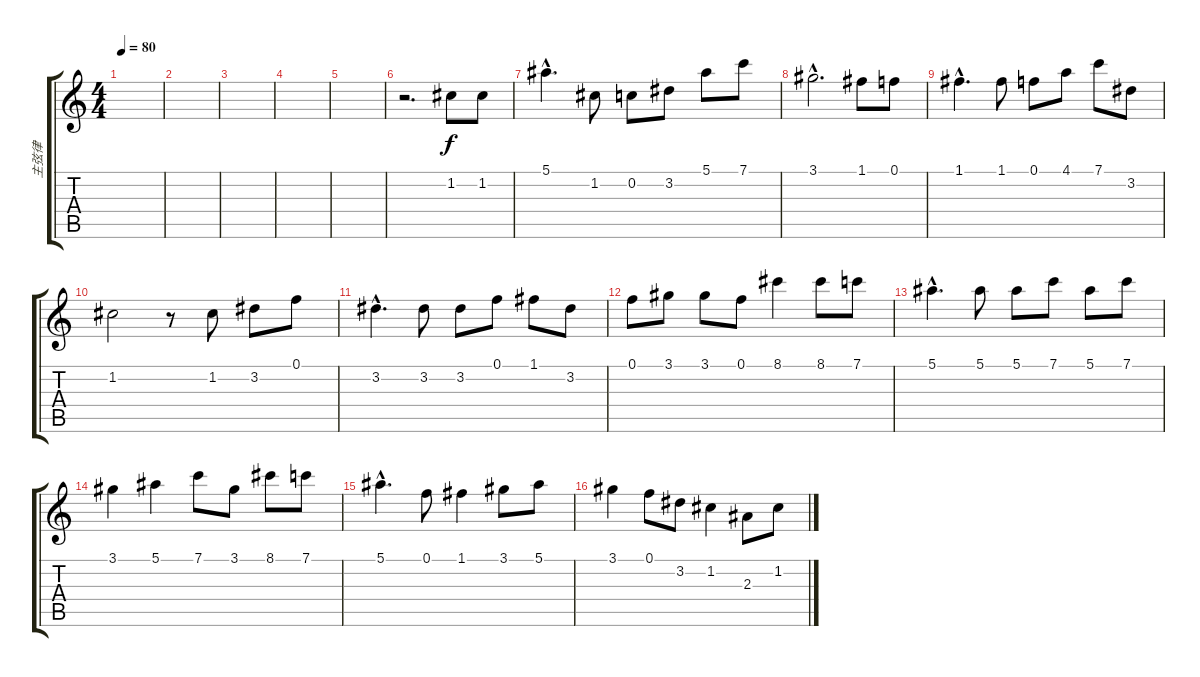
\track ("主弦律" "主弦律") {instrument piccolo}
\staff {score tabs}
\tuning (F5 C5 Ab4 Eb4 Bb3 F3) {hide}
\ts (4 4)
\tempo 80
\clef g2
\ks c
|
|
|
|
|
r.2{d} 1.2.8 1.2.8 |
5.1{hac}.4{d} 1.2.8 0.2.8 3.2.8 5.1.8 7.1.8 |
3.1{hac}.2{d} 1.1.8 0.1.8 |
1.1{hac}.4{d} 1.1.8 0.1.8 4.1.8 7.1.8 3.2.8 |
1.2.2 r.8 1.2.8 3.2.8 0.1.8 |
3.2{hac}.4{d} 3.2.8 3.2.8 0.1.8 1.1.8 3.2.8 |
0.1.8 3.1.8 3.1.8 0.1.8 8.1.4 8.1.8 7.1.8 |
5.1{hac}.4{d} 5.1.8 5.1.8 7.1.8 5.1.8 7.1.8 |
3.1.4 5.1.4 7.1.8 3.1.8 8.1.8 7.1.8 |
5.1{hac}.4{d} 0.1.8 1.1.4 3.1.8 5.1.8 |
3.1.4 0.1.8 3.2.8 1.2.4 2.3.8 1.2.8
